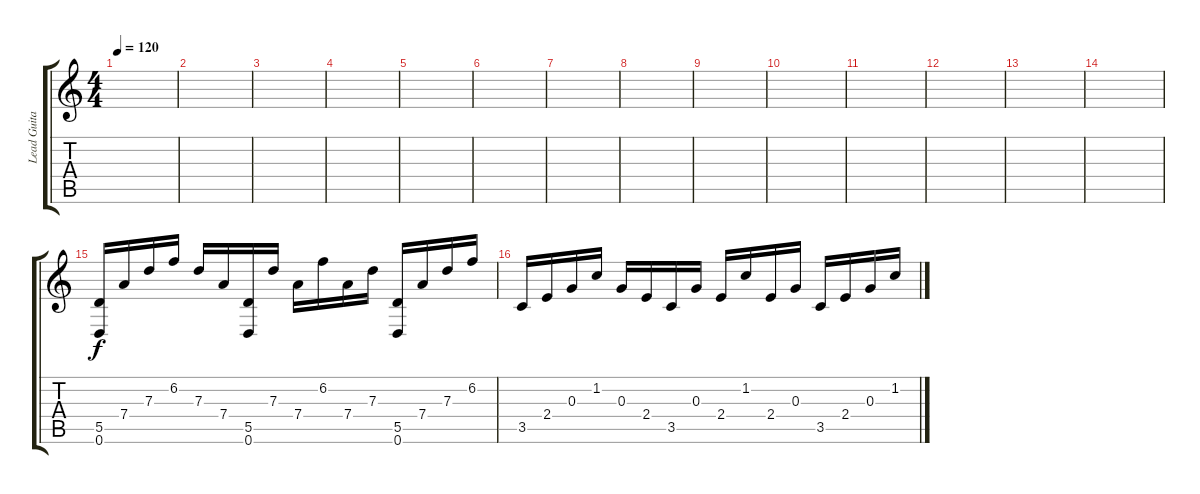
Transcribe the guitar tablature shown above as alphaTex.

\track ("Lead Guitar" "Lead Guita") {instrument distortionguitar}
\staff {score tabs}
\tuning (E4 B3 G3 D3 A2 D2) {hide}
\ts (4 4)
\tempo 120
\clef g2
\ks c
|
|
|
|
|
|
|
|
|
|
|
|
|
|
(5.5 0.6).16 7.4.16 7.3.16 6.2.16 7.3.16 7.4.16 (5.5 0.6).16 7.3.16 7.4.16 6.2.16 7.4.16 7.3.16 (5.5 0.6).16 7.4.16 7.3.16 6.2.16 |
3.5.16 2.4.16 0.3.16 1.2.16 0.3.16 2.4.16 3.5.16 0.3.16 2.4.16 1.2.16 2.4.16 0.3.16 3.5.16 2.4.16 0.3.16 1.2.16
